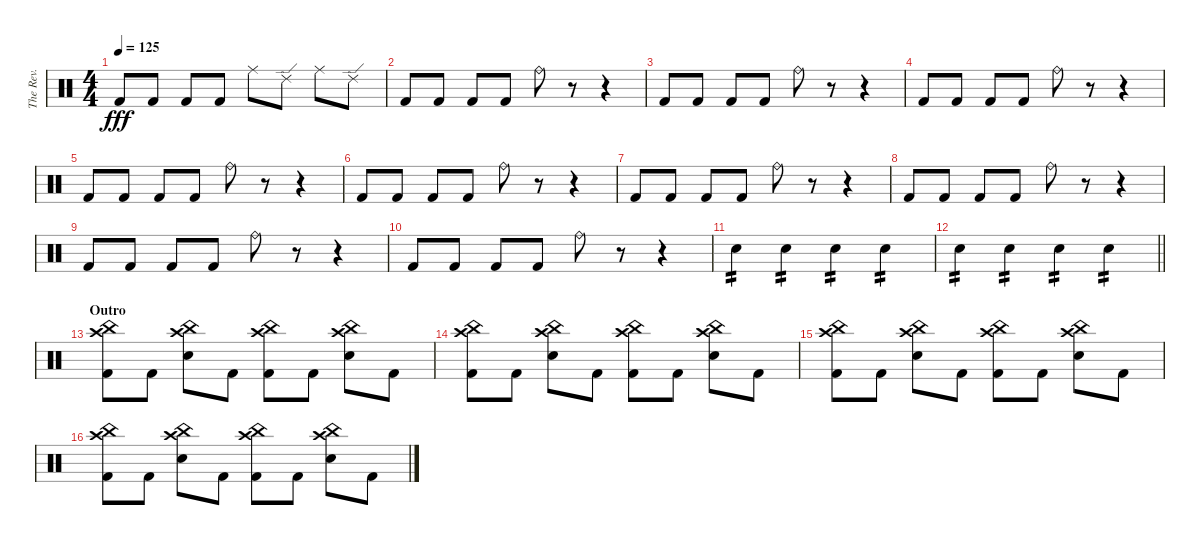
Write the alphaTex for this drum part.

\track ("The Rev." "The Rev.") {instrument percussion}
\staff {score}
\articulation defaults
\ts (4 4)
\tempo 125
\clef neutral
\ks c "Kick (hit) 2".8{dy fff} "Kick (hit) 2".8 "Kick (hit) 2".8 "Kick (hit) 2".8 "Ride (middle)".8 "Ride (edge) 2".8 "Ride (middle)".8 "Ride (edge) 2".8
|
"Kick (hit) 2".8 "Kick (hit) 2".8 "Kick (hit) 2".8 "Kick (hit) 2".8 "Ride (bell)".8 r.8 r.4 |
"Kick (hit) 2".8 "Kick (hit) 2".8 "Kick (hit) 2".8 "Kick (hit) 2".8 "Ride (bell)".8 r.8 r.4 |
"Kick (hit) 2".8 "Kick (hit) 2".8 "Kick (hit) 2".8 "Kick (hit) 2".8 "Ride (bell)".8 r.8 r.4 |
"Kick (hit) 2".8 "Kick (hit) 2".8 "Kick (hit) 2".8 "Kick (hit) 2".8 "Ride (bell)".8 r.8 r.4 |
"Kick (hit) 2".8 "Kick (hit) 2".8 "Kick (hit) 2".8 "Kick (hit) 2".8 "Ride (bell)".8 r.8 r.4 |
"Kick (hit) 2".8 "Kick (hit) 2".8 "Kick (hit) 2".8 "Kick (hit) 2".8 "Ride (bell)".8 r.8 r.4 |
"Kick (hit) 2".8 "Kick (hit) 2".8 "Kick (hit) 2".8 "Kick (hit) 2".8 "Ride (bell)".8 r.8 r.4 |
"Kick (hit) 2".8 "Kick (hit) 2".8 "Kick (hit) 2".8 "Kick (hit) 2".8 "Ride (bell)".8 r.8 r.4 |
"Kick (hit) 2".8 "Kick (hit) 2".8 "Kick (hit) 2".8 "Kick (hit) 2".8 "Ride (bell)".8 r.8 r.4 |
"Snare (hit) 2".4{tp 2} "Snare (hit) 2".4{tp 2} "Snare (hit) 2".4{tp 2} "Snare (hit) 2".4{tp 2} |
\barLineRight lightlight "Snare (hit) 2".4{tp 2} "Snare (hit) 2".4{tp 2} "Snare (hit) 2".4{tp 2} "Snare (hit) 2".4{tp 2}
|
\section ("" "Outro")
("Crash high (hit)" "China (hit)" "Kick (hit) 2").8 "Kick (hit) 2".8 ("Crash high (hit)" "China (hit)" "Snare (hit) 2").8 "Kick (hit) 2".8 ("Crash high (hit)" "China (hit)" "Kick (hit) 2").8 "Kick (hit) 2".8 ("Crash high (hit)" "China (hit)" "Snare (hit) 2").8 "Kick (hit) 2".8 |
("Crash high (hit)" "China (hit)" "Kick (hit) 2").8 "Kick (hit) 2".8 ("Crash high (hit)" "China (hit)" "Snare (hit) 2").8 "Kick (hit) 2".8 ("Crash high (hit)" "China (hit)" "Kick (hit) 2").8 "Kick (hit) 2".8 ("Crash high (hit)" "China (hit)" "Snare (hit) 2").8 "Kick (hit) 2".8 |
("Crash high (hit)" "China (hit)" "Kick (hit) 2").8 "Kick (hit) 2".8 ("Crash high (hit)" "China (hit)" "Snare (hit) 2").8 "Kick (hit) 2".8 ("Crash high (hit)" "China (hit)" "Kick (hit) 2").8 "Kick (hit) 2".8 ("Crash high (hit)" "China (hit)" "Snare (hit) 2").8 "Kick (hit) 2".8 |
("Crash high (hit)" "China (hit)" "Kick (hit) 2").8 "Kick (hit) 2".8 ("Crash high (hit)" "China (hit)" "Snare (hit) 2").8 "Kick (hit) 2".8 ("Crash high (hit)" "China (hit)" "Kick (hit) 2").8 "Kick (hit) 2".8 ("Crash high (hit)" "China (hit)" "Snare (hit) 2").8 "Kick (hit) 2".8
